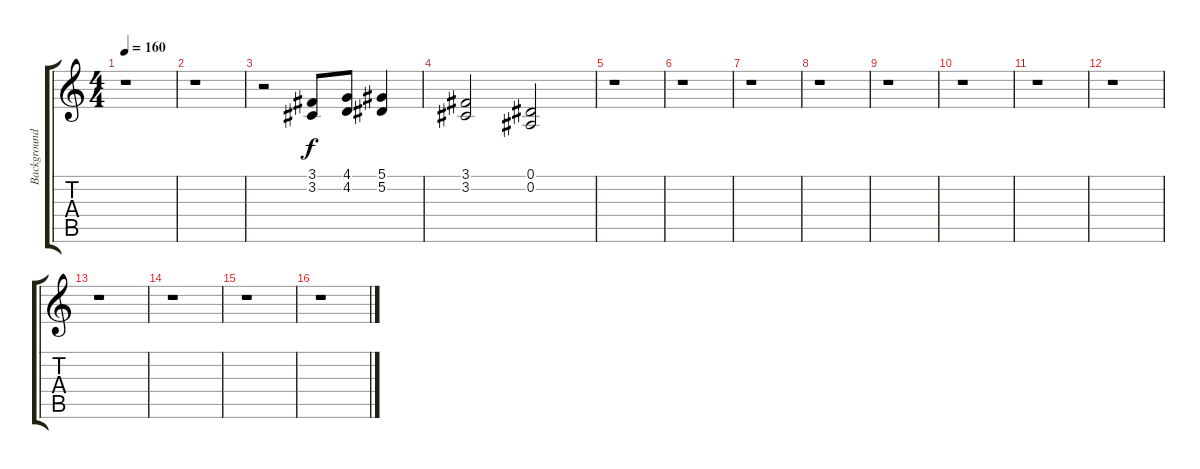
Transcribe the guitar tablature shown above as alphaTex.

\track ("Background Vocals" "Background") {instrument altosax}
\staff {score tabs}
\tuning (Eb4 Bb3 Gb3 Db3 Ab2 Eb2) {hide}
\ts (4 4)
\tempo 160
\clef g2
\ks c
r.1{dy f} |
r.1 |
r.2 (3.1 3.2).8 (4.1 4.2).8 (5.1 5.2).4 |
(3.1 3.2).2 (0.1 0.2).2 |
r.1 |
r.1 |
r.1 |
r.1 |
r.1 |
r.1 |
r.1 |
r.1 |
r.1 |
r.1 |
r.1 |
r.1
